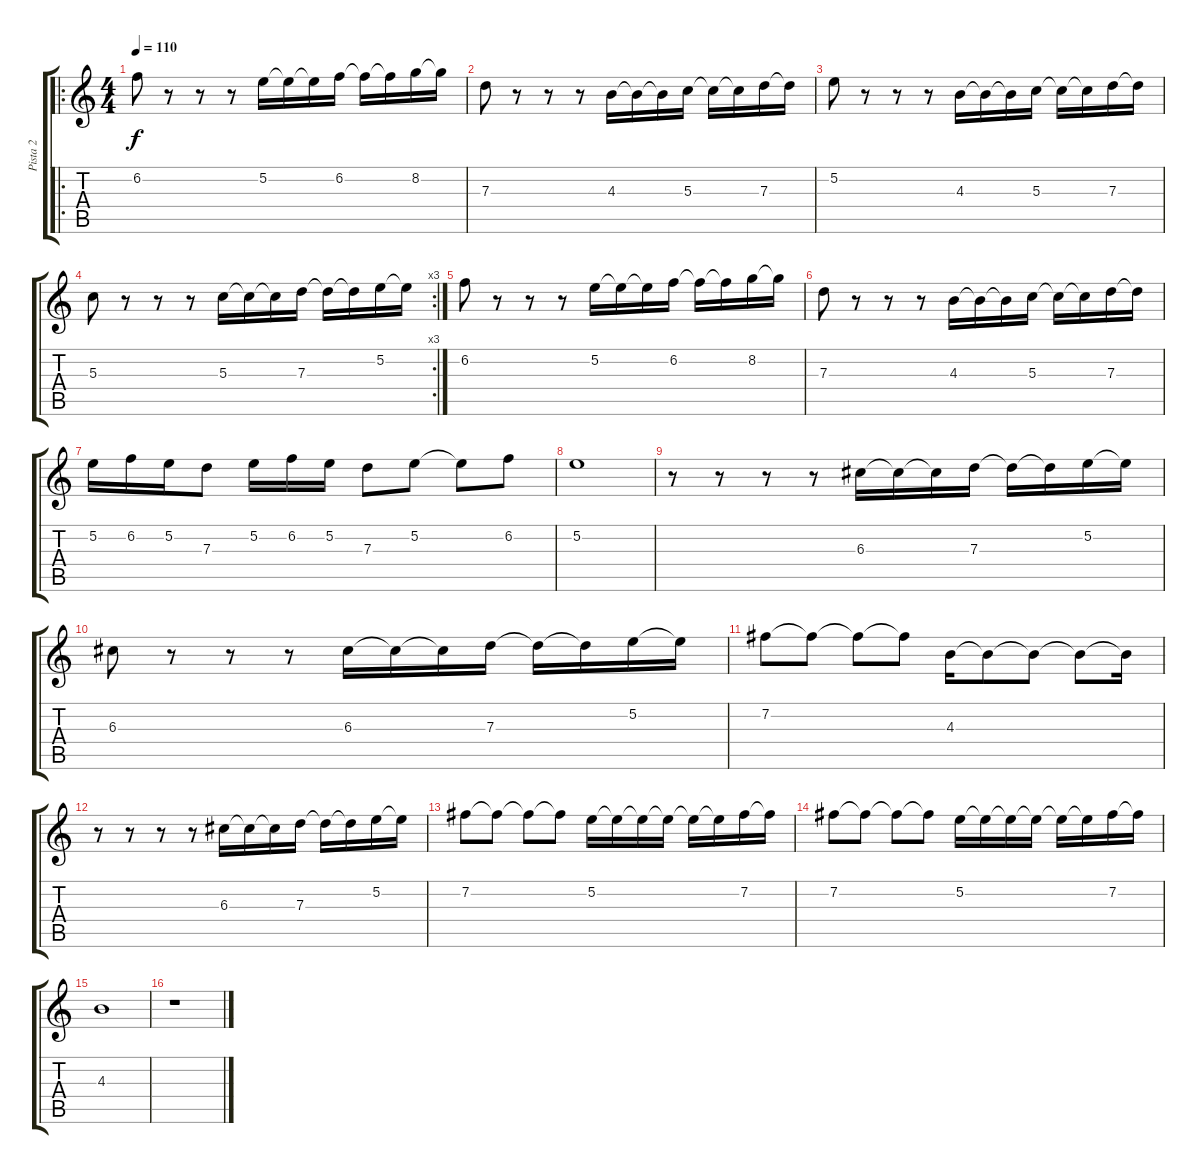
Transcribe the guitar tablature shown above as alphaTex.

\track ("Pista 2" "Pista 2") {instrument acousticguitarnylon}
\staff {score tabs}
\tuning (E4 B3 G3 D3 A2 E2) {hide}
\ro
\ts (4 4)
\tempo 110
\clef g2
\ks c
6.2.8{dy f} r.8 r.8 r.8 5.2.16 5.2{t}.16 5.2{t}.16 6.2.16 6.2{t}.16 6.2{t}.16 8.2.16 8.2{t}.16 |
7.3.8 r.8 r.8 r.8 4.3.16 4.3{t}.16 4.3{t}.16 5.3.16 5.3{t}.16 5.3{t}.16 7.3.16 7.3{t}.16 |
5.2.8 r.8 r.8 r.8 4.3.16 4.3{t}.16 4.3{t}.16 5.3.16 5.3{t}.16 5.3{t}.16 7.3.16 7.3{t}.16 |
\rc 3
5.3.8 r.8 r.8 r.8 5.3.16 5.3{t}.16 5.3{t}.16 7.3.16 7.3{t}.16 7.3{t}.16 5.2.16 5.2{t}.16 |
6.2.8 r.8 r.8 r.8 5.2.16 5.2{t}.16 5.2{t}.16 6.2.16 6.2{t}.16 6.2{t}.16 8.2.16 8.2{t}.16 |
7.3.8 r.8 r.8 r.8 4.3.16 4.3{t}.16 4.3{t}.16 5.3.16 5.3{t}.16 5.3{t}.16 7.3.16 7.3{t}.16 |
5.2.16 6.2.16 5.2.16 7.3.8 5.2.16 6.2.16 5.2.16 7.3.8 5.2.8 5.2{t}.8 6.2.8 |
5.2.1 |
r.8 r.8 r.8 r.8 6.3.16 6.3{t}.16 6.3{t}.16 7.3.16 7.3{t}.16 7.3{t}.16 5.2.16 5.2{t}.16 |
6.3.8 r.8 r.8 r.8 6.3.16 6.3{t}.16 6.3{t}.16 7.3.16 7.3{t}.16 7.3{t}.16 5.2.16 5.2{t}.16 |
7.2.8 7.2{t}.8 7.2{t}.8 7.2{t}.8 4.3.16 4.3{t}.8 4.3{t}.8 4.3{t}.8 4.3{t}.16 |
r.8 r.8 r.8 r.8 6.3.16 6.3{t}.16 6.3{t}.16 7.3.16 7.3{t}.16 7.3{t}.16 5.2.16 5.2{t}.16 |
7.2.8 7.2{t}.8 7.2{t}.8 7.2{t}.8 5.2.16 5.2{t}.16 5.2{t}.16 5.2{t}.16 5.2{t}.16 5.2{t}.16 7.2.16 7.2{t}.16 |
7.2.8 7.2{t}.8 7.2{t}.8 7.2{t}.8 5.2.16 5.2{t}.16 5.2{t}.16 5.2{t}.16 5.2{t}.16 5.2{t}.16 7.2.16 7.2{t}.16 |
4.3.1 |
r.1
